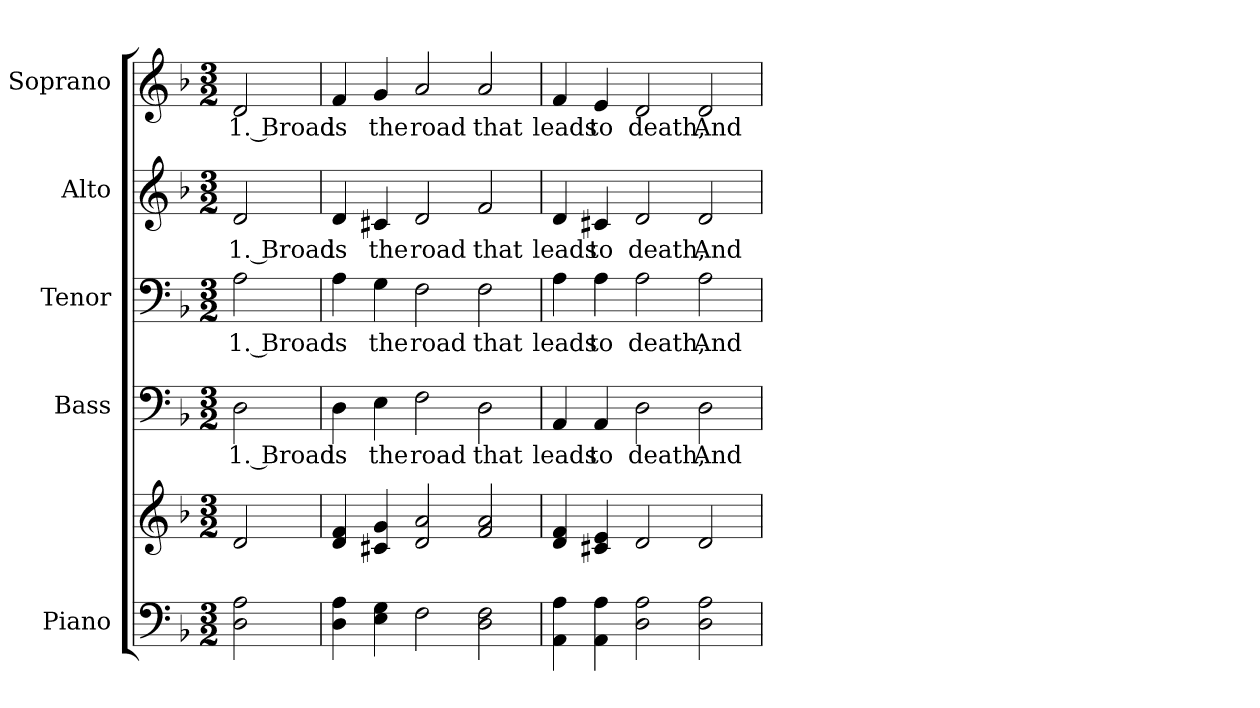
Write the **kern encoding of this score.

**kern	**kern	**kern	**text	**kern	**text	**kern	**text	**kern	**text
*part5	*part5	*part4	*part4	*part3	*part3	*part2	*part2	*part1	*part1
*staff6	*staff5	*staff4	*staff4	*staff3	*staff3	*staff2	*staff2	*staff1	*staff1
*I"Piano	*	*I"Bass	*	*I"Tenor	*	*I"Alto	*	*I"Soprano	*
*I'Pno.	*	*I'B.	*	*I'T.	*	*I'A.	*	*I'S.	*
!!LO:PB:g=z
*clefF4	*clefG2	*clefF4	*	*clefF4	*	*clefG2	*	*clefG2	*
*k[b-]	*k[b-]	*k[b-]	*	*k[b-]	*	*k[b-]	*	*k[b-]	*
*F:	*F:	*F:	*	*F:	*	*F:	*	*F:	*
*M3/2	*M3/2	*M3/2	*	*M3/2	*	*M3/2	*	*M3/2	*
*MM150	*MM150	*MM150	*	*MM150	*	*MM150	*	*MM150	*
=1	=1	=1	=1	=1	=1	=1	=1	=1	=1
!	!	!	!LO:LY:b:color=#000000	!	!	!	!	!	!
!	!	!	!	!	!LO:LY:b:color=#000000	!	!	!	!
!	!	!	!	!	!	!	!LO:LY:b:color=#000000	!	!
!	!	!	!	!	!	!	!	!	!LO:LY:b:color=#000000
2Di\ 2Ai	2di/	2Di\	1. Broad	2Ai\	1. Broad	2di/	1. Broad	2di/	1. Broad
=2	=2	=2	=2	=2	=2	=2	=2	=2	=2
!	!	!	!LO:LY:b:color=#000000	!	!	!	!	!	!
!	!	!	!	!	!LO:LY:b:color=#000000	!	!	!	!
!	!	!	!	!	!	!	!LO:LY:b:color=#000000	!	!
!	!	!	!	!	!	!	!	!	!LO:LY:b:color=#000000
4Di\ 4Ai	4di/ 4fi	4Di\	is	4Ai\	is	4di/	is	4fi/	is
!	!	!	!LO:LY:b:color=#000000	!	!	!	!	!	!
!	!	!	!	!	!LO:LY:b:color=#000000	!	!	!	!
!	!	!	!	!	!	!	!LO:LY:b:color=#000000	!	!
!	!	!	!	!	!	!	!	!	!LO:LY:b:color=#000000
4Ei\ 4Gi	4c#Xi/ 4gi	4Ei\	the	4Gi\	the	4c#Xi/	the	4gi/	the
!	!	!	!LO:LY:b:color=#000000	!	!	!	!	!	!
!	!	!	!	!	!LO:LY:b:color=#000000	!	!	!	!
!	!	!	!	!	!	!	!LO:LY:b:color=#000000	!	!
!	!	!	!	!	!	!	!	!	!LO:LY:b:color=#000000
2Fi\	2di/ 2ai	2Fi\	road	2Fi\	road	2di/	road	2ai/	road
!	!	!	!LO:LY:b:color=#000000	!	!	!	!	!	!
!	!	!	!	!	!LO:LY:b:color=#000000	!	!	!	!
!	!	!	!	!	!	!	!LO:LY:b:color=#000000	!	!
!	!	!	!	!	!	!	!	!	!LO:LY:b:color=#000000
2Di\ 2Fi	2fi/ 2ai	2Di\	that	2Fi\	that	2fi/	that	2ai/	that
=3	=3	=3	=3	=3	=3	=3	=3	=3	=3
!	!	!	!LO:LY:b:color=#000000	!	!	!	!	!	!
!	!	!	!	!	!LO:LY:b:color=#000000	!	!	!	!
!	!	!	!	!	!	!	!LO:LY:b:color=#000000	!	!
!	!	!	!	!	!	!	!	!	!LO:LY:b:color=#000000
4AAi\ 4Ai	4di/ 4fi	4AAi/	leads	4Ai\	leads	4di/	leads	4fi/	leads
!	!	!	!LO:LY:b:color=#000000	!	!	!	!	!	!
!	!	!	!	!	!LO:LY:b:color=#000000	!	!	!	!
!	!	!	!	!	!	!	!LO:LY:b:color=#000000	!	!
!	!	!	!	!	!	!	!	!	!LO:LY:b:color=#000000
4AAi\ 4Ai	4c#Xi/ 4ei	4AAi/	to	4Ai\	to	4c#Xi/	to	4ei/	to
!	!	!	!LO:LY:b:color=#000000	!	!	!	!	!	!
!	!	!	!	!	!LO:LY:b:color=#000000	!	!	!	!
!	!	!	!	!	!	!	!LO:LY:b:color=#000000	!	!
!	!	!	!	!	!	!	!	!	!LO:LY:b:color=#000000
2Di\ 2Ai	2di/	2Di\	death,	2Ai\	death,	2di/	death,	2di/	death,
!	!	!	!LO:LY:b:color=#000000	!	!	!	!	!	!
!	!	!	!	!	!LO:LY:b:color=#000000	!	!	!	!
!	!	!	!	!	!	!	!LO:LY:b:color=#000000	!	!
!	!	!	!	!	!	!	!	!	!LO:LY:b:color=#000000
2Di\ 2Ai	2di/	2Di\	And	2Ai\	And	2di/	And	2di/	And
=	=	=	=	=	=	=	=	=	=
*-	*-	*-	*-	*-	*-	*-	*-	*-	*-
